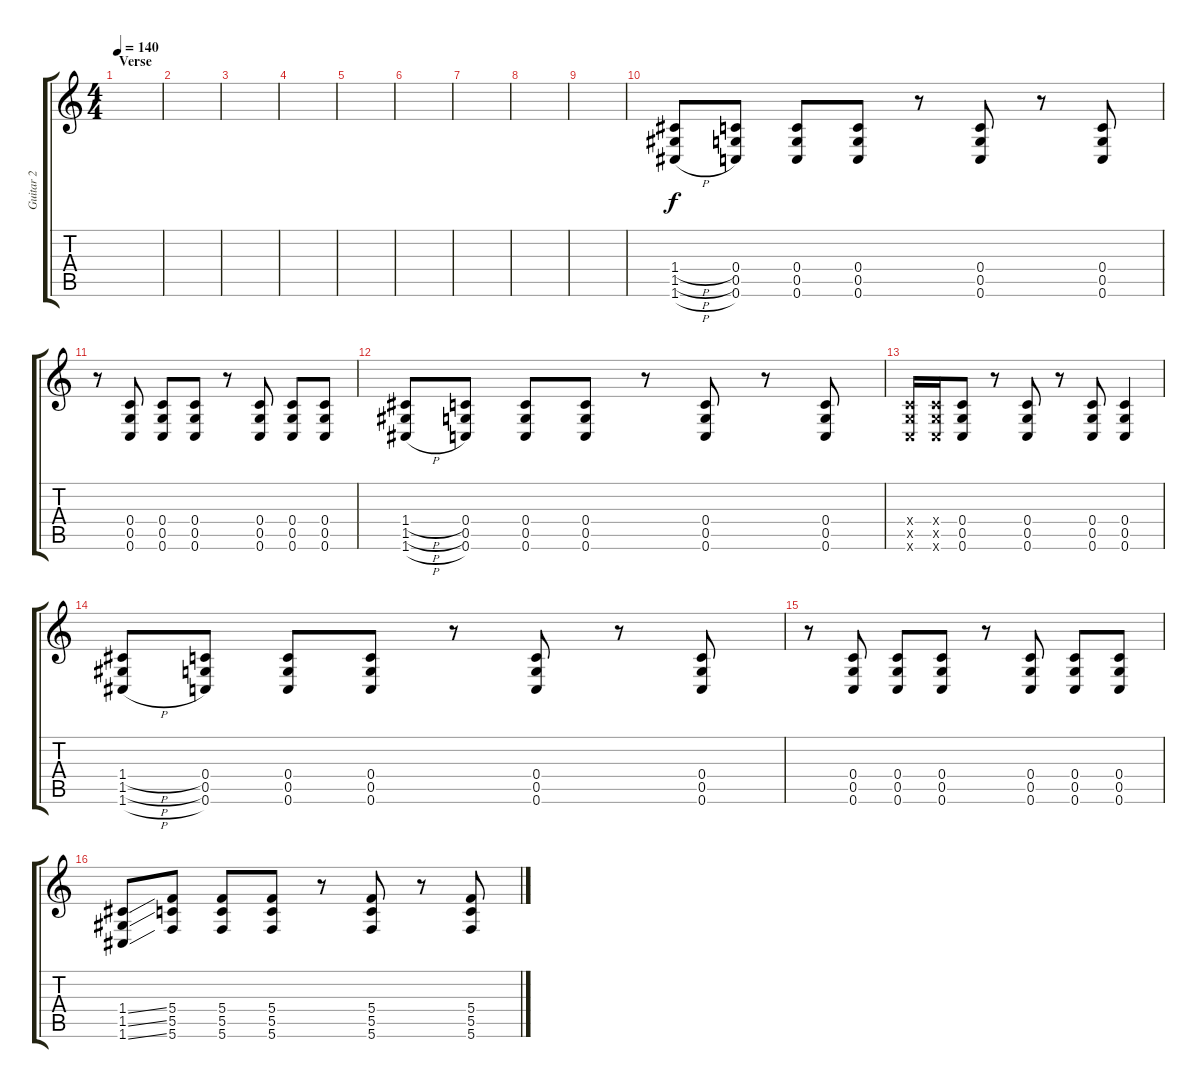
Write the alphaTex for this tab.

\track ("Guitar 2" "Guitar 2") {instrument distortionguitar}
\staff {score tabs}
\tuning (D4 A3 F3 C3 G2 C2) {hide}
\ts (4 4)
\section ("" "Verse")
\tempo 140
\clef g2
\ks c
|
|
|
|
|
|
|
|
|
(1.4{h} 1.5{h} 1.6{h}).8 (0.4 0.5 0.6).8 (0.4 0.5 0.6).8 (0.4 0.5 0.6).8 r.8 (0.4 0.5 0.6).8 r.8 (0.4 0.5 0.6).8 |
r.8 (0.4 0.5 0.6).8 (0.4 0.5 0.6).8 (0.4 0.5 0.6).8 r.8 (0.4 0.5 0.6).8 (0.4 0.5 0.6).8 (0.4 0.5 0.6).8 |
(1.4{h} 1.5{h} 1.6{h}).8 (0.4 0.5 0.6).8 (0.4 0.5 0.6).8 (0.4 0.5 0.6).8 r.8 (0.4 0.5 0.6).8 r.8 (0.4 0.5 0.6).8 |
(0.4{x} 0.5{x} 0.6{x}).16 (0.4{x} 0.5{x} 0.6{x}).16 (0.4 0.5 0.6).8 r.8 (0.4 0.5 0.6).8 r.8 (0.4 0.5 0.6).8 (0.4 0.5 0.6).4 |
(1.4{h} 1.5{h} 1.6{h}).8 (0.4 0.5 0.6).8 (0.4 0.5 0.6).8 (0.4 0.5 0.6).8 r.8 (0.4 0.5 0.6).8 r.8 (0.4 0.5 0.6).8 |
r.8 (0.4 0.5 0.6).8 (0.4 0.5 0.6).8 (0.4 0.5 0.6).8 r.8 (0.4 0.5 0.6).8 (0.4 0.5 0.6).8 (0.4 0.5 0.6).8 |
(1.4{ss} 1.5{ss} 1.6{ss}).8 (5.4 5.5 5.6).8 (5.4 5.5 5.6).8 (5.4 5.5 5.6).8 r.8 (5.4 5.5 5.6).8 r.8 (5.4 5.5 5.6).8
